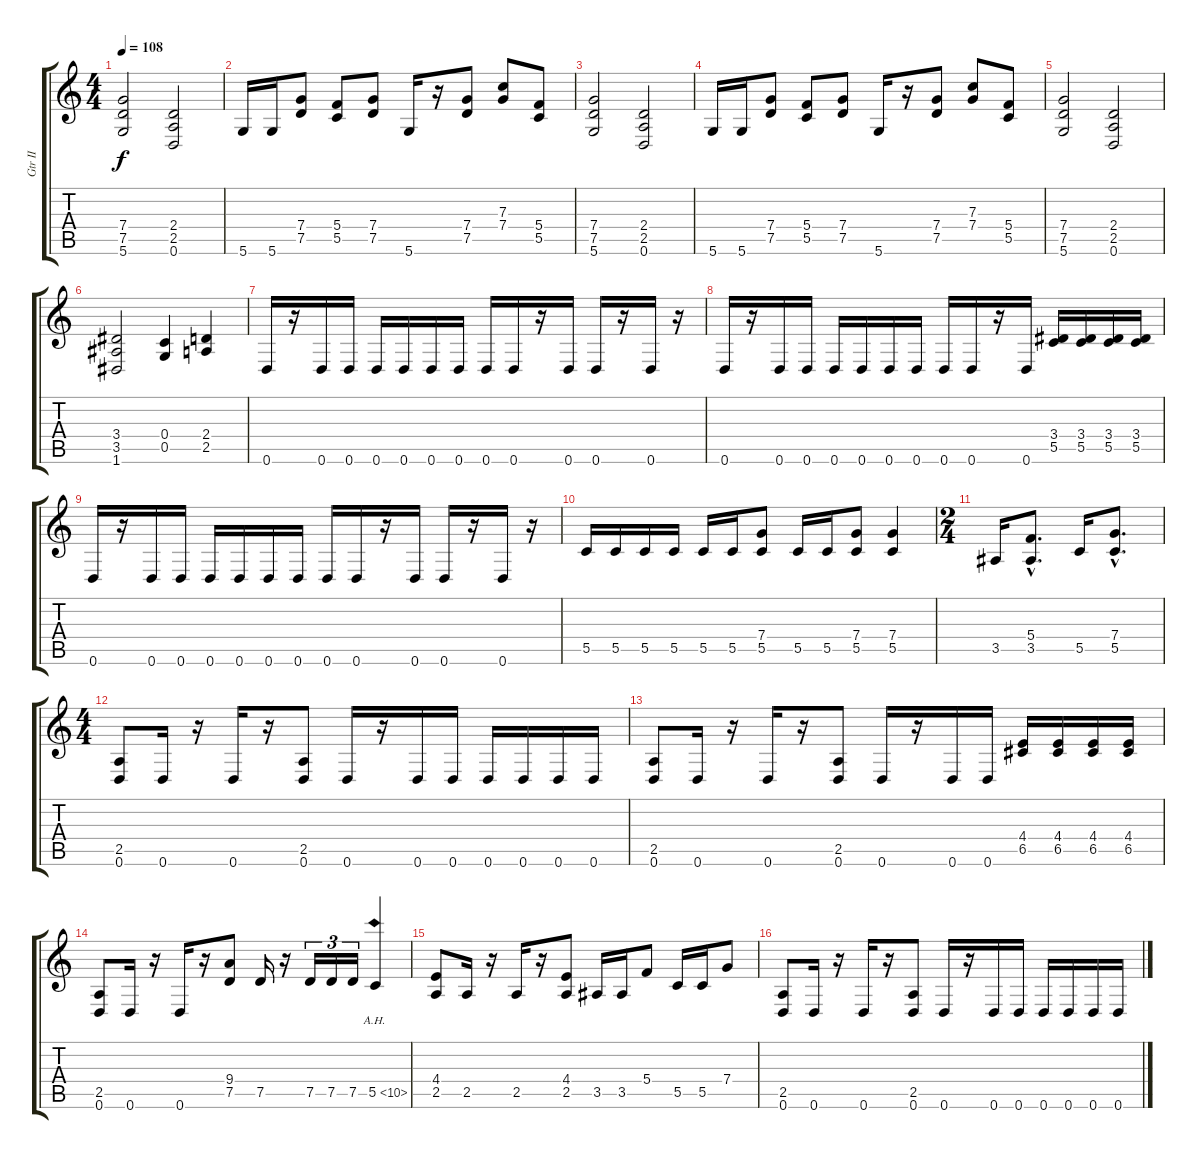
\track ("Gtr II" "Gtr II") {instrument distortionguitar}
\staff {score tabs}
\tuning (D4 A3 F3 C3 G2 D2) {hide}
\ts (4 4)
\tempo 108
\clef g2
\ks c
(7.4 7.5 5.6).2{dy f} (2.4 2.5 0.6).2 |
5.6.16 5.6.16 (7.4 7.5).8 (5.4 5.5).8 (7.4 7.5).8 5.6.16 r.16 (7.4 7.5).8 (7.3 7.4).8 (5.4 5.5).8 |
(7.4 7.5 5.6).2 (2.4 2.5 0.6).2 |
5.6.16 5.6.16 (7.4 7.5).8 (5.4 5.5).8 (7.4 7.5).8 5.6.16 r.16 (7.4 7.5).8 (7.3 7.4).8 (5.4 5.5).8 |
(7.4 7.5 5.6).2 (2.4 2.5 0.6).2 |
(3.4 3.5 1.6).2 (0.4 0.5).4 (2.4 2.5).4 |
0.6.16 r.16 0.6.16 0.6.16 0.6.16 0.6.16 0.6.16 0.6.16 0.6.16 0.6.16 r.16 0.6.16 0.6.16 r.16 0.6.16 r.16 |
0.6.16 r.16 0.6.16 0.6.16 0.6.16 0.6.16 0.6.16 0.6.16 0.6.16 0.6.16 r.16 0.6.16 (3.4 5.5).16 (3.4 5.5).16 (3.4 5.5).16 (3.4 5.5).16 |
0.6.16 r.16 0.6.16 0.6.16 0.6.16 0.6.16 0.6.16 0.6.16 0.6.16 0.6.16 r.16 0.6.16 0.6.16 r.16 0.6.16 r.16 |
5.5.16 5.5.16 5.5.16 5.5.16 5.5.16 5.5.16 (7.4 5.5).8 5.5.16 5.5.16 (7.4 5.5).8 (7.4 5.5).4 |
\ts (2 4)
3.5.16 (5.4{hac} 3.5{hac}).8{d} 5.5.16 (7.4{hac} 5.5{hac}).8{d} |
\ts (4 4)
(2.5 0.6).8 0.6.16 r.16 0.6.16 r.16 (2.5 0.6).8 0.6.16 r.16 0.6.16 0.6.16 0.6.16 0.6.16 0.6.16 0.6.16 |
(2.5 0.6).8 0.6.16 r.16 0.6.16 r.16 (2.5 0.6).8 0.6.16 r.16 0.6.16 0.6.16 (4.4 6.5).16 (4.4 6.5).16 (4.4 6.5).16 (4.4 6.5).16 |
(2.5 0.6).8 0.6.16 r.16 0.6.16 r.16 (9.4 7.5).8 7.5.16 r.16 7.5.16{tu (3 2)} 7.5.16{tu (3 2)} 7.5.16{tu (3 2)} 5.5{ah 5}.4 |
(4.4 2.5).8 2.5.16 r.16 2.5.16 r.16 (4.4 2.5).8 3.5.16 3.5.16 5.4.8 5.5.16 5.5.16 7.4.8 |
(2.5 0.6).8 0.6.16 r.16 0.6.16 r.16 (2.5 0.6).8 0.6.16 r.16 0.6.16 0.6.16 0.6.16 0.6.16 0.6.16 0.6.16
